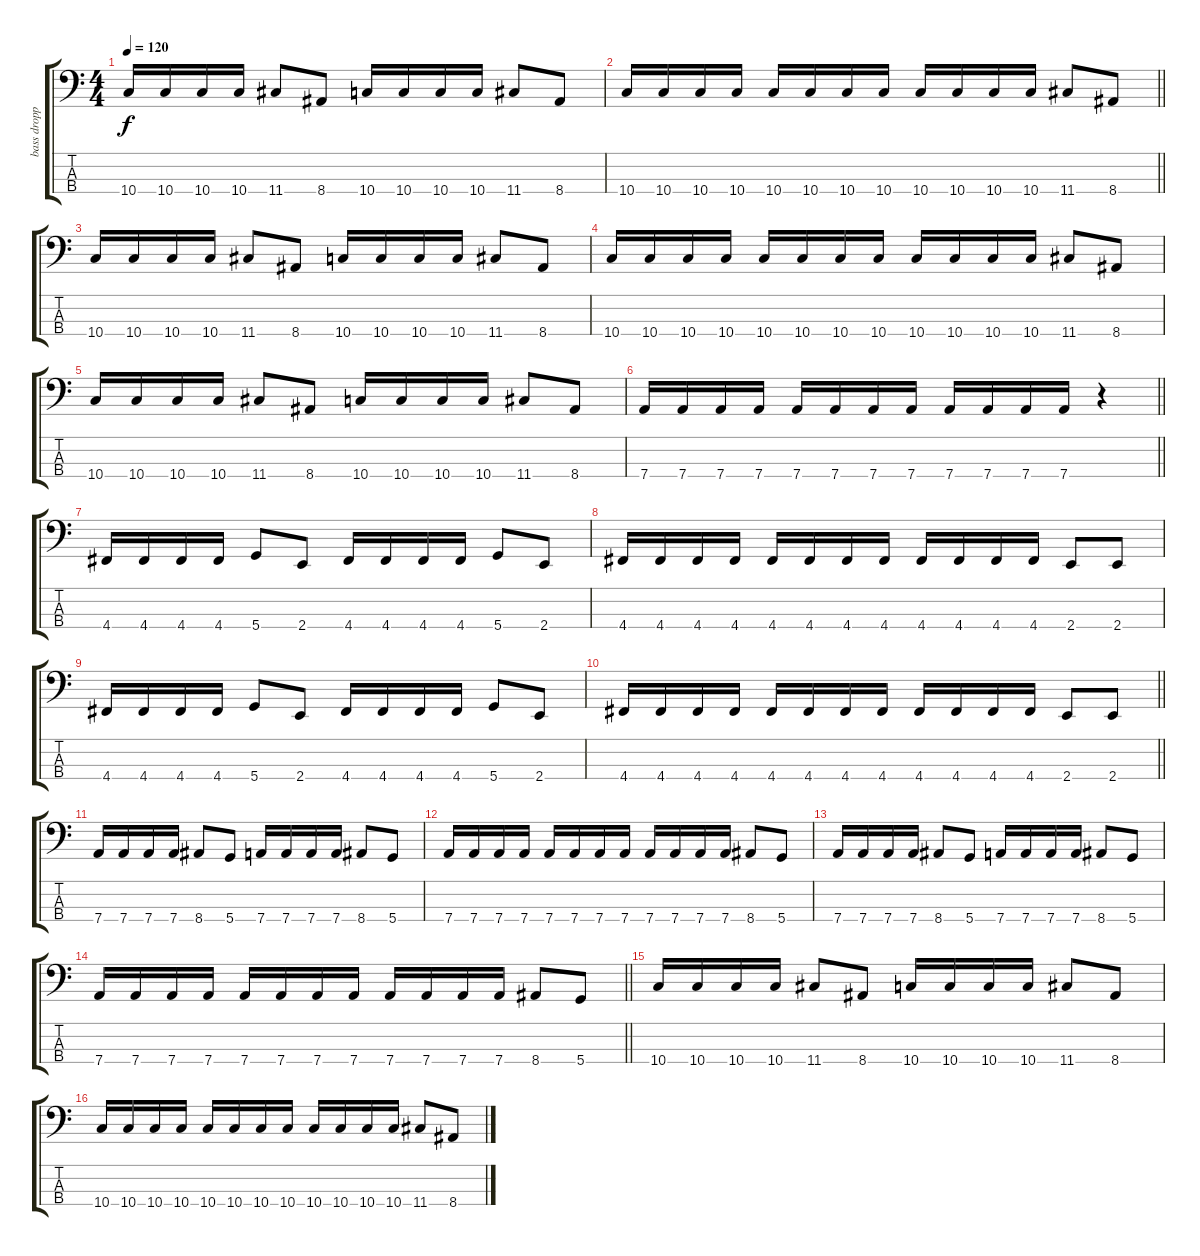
\track ("bass dropped D" "bass dropp") {instrument electricbassfinger}
\staff {score tabs}
\tuning (G2 D2 A1 D1) {hide}
\ts (4 4)
\tempo 120
\clef f4
\ks c
10.4.16{dy f} 10.4.16 10.4.16 10.4.16 11.4.8 8.4.8 10.4.16 10.4.16 10.4.16 10.4.16 11.4.8 8.4.8 |
\barLineRight lightlight
10.4.16 10.4.16 10.4.16 10.4.16 10.4.16 10.4.16 10.4.16 10.4.16 10.4.16 10.4.16 10.4.16 10.4.16 11.4.8 8.4.8 |
10.4.16 10.4.16 10.4.16 10.4.16 11.4.8 8.4.8 10.4.16 10.4.16 10.4.16 10.4.16 11.4.8 8.4.8 |
10.4.16 10.4.16 10.4.16 10.4.16 10.4.16 10.4.16 10.4.16 10.4.16 10.4.16 10.4.16 10.4.16 10.4.16 11.4.8 8.4.8 |
10.4.16 10.4.16 10.4.16 10.4.16 11.4.8 8.4.8 10.4.16 10.4.16 10.4.16 10.4.16 11.4.8 8.4.8 |
\barLineRight lightlight
7.4.16 7.4.16 7.4.16 7.4.16 7.4.16 7.4.16 7.4.16 7.4.16 7.4.16 7.4.16 7.4.16 7.4.16 r.4 |
4.4.16 4.4.16 4.4.16 4.4.16 5.4.8 2.4.8 4.4.16 4.4.16 4.4.16 4.4.16 5.4.8 2.4.8 |
4.4.16 4.4.16 4.4.16 4.4.16 4.4.16 4.4.16 4.4.16 4.4.16 4.4.16 4.4.16 4.4.16 4.4.16 2.4.8 2.4.8 |
4.4.16 4.4.16 4.4.16 4.4.16 5.4.8 2.4.8 4.4.16 4.4.16 4.4.16 4.4.16 5.4.8 2.4.8 |
\barLineRight lightlight
4.4.16 4.4.16 4.4.16 4.4.16 4.4.16 4.4.16 4.4.16 4.4.16 4.4.16 4.4.16 4.4.16 4.4.16 2.4.8 2.4.8 |
7.4.16 7.4.16 7.4.16 7.4.16 8.4.8 5.4.8 7.4.16 7.4.16 7.4.16 7.4.16 8.4.8 5.4.8 |
7.4.16 7.4.16 7.4.16 7.4.16 7.4.16 7.4.16 7.4.16 7.4.16 7.4.16 7.4.16 7.4.16 7.4.16 8.4.8 5.4.8 |
7.4.16 7.4.16 7.4.16 7.4.16 8.4.8 5.4.8 7.4.16 7.4.16 7.4.16 7.4.16 8.4.8 5.4.8 |
\barLineRight lightlight
7.4.16 7.4.16 7.4.16 7.4.16 7.4.16 7.4.16 7.4.16 7.4.16 7.4.16 7.4.16 7.4.16 7.4.16 8.4.8 5.4.8 |
10.4.16 10.4.16 10.4.16 10.4.16 11.4.8 8.4.8 10.4.16 10.4.16 10.4.16 10.4.16 11.4.8 8.4.8 |
10.4.16 10.4.16 10.4.16 10.4.16 10.4.16 10.4.16 10.4.16 10.4.16 10.4.16 10.4.16 10.4.16 10.4.16 11.4.8 8.4.8
